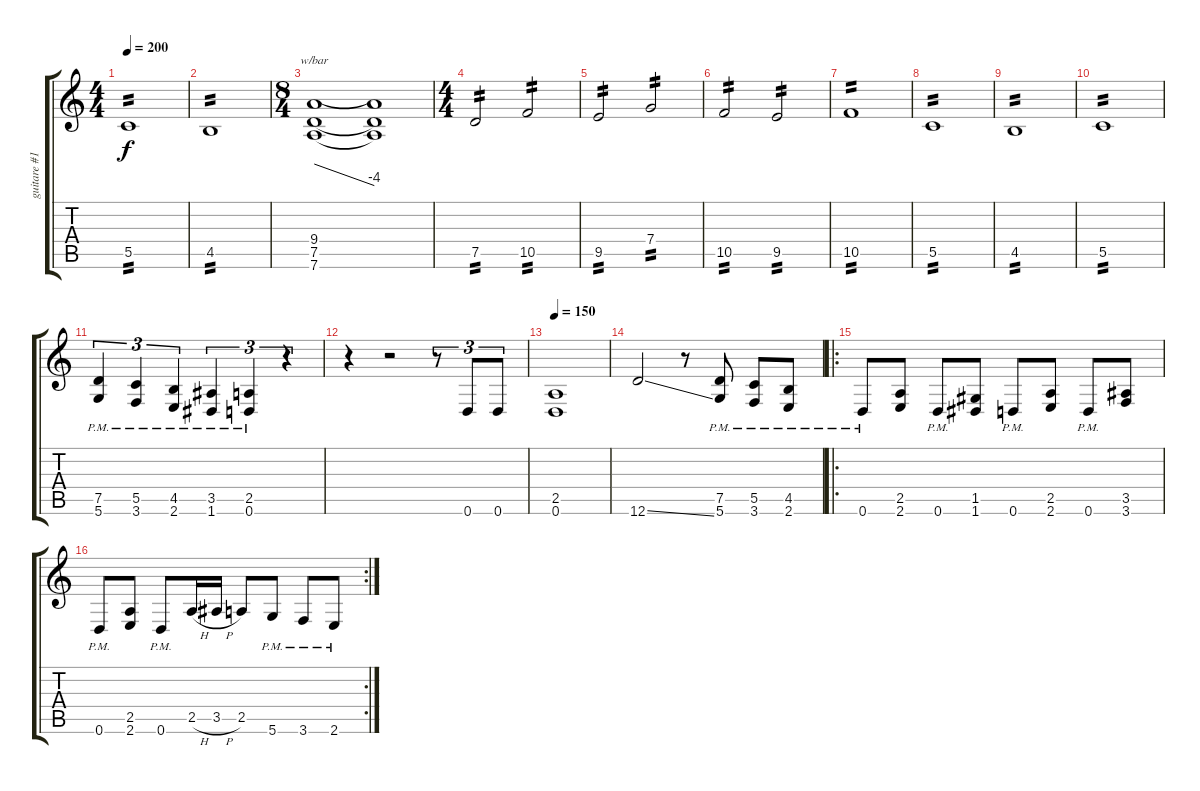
\track ("guitare #1" "guitare #1") {instrument distortionguitar}
\staff {score tabs}
\tuning (D4 A3 F3 C3 G2 D2) {hide}
\ts (4 4)
\tempo 200
\clef g2
\ks c
5.5.1{tp 2 dy f} |
4.5.1{tp 2} |
\ts (8 4)
(9.4 7.5 7.6).1{tbe (dive default 0 0 60 -16)} (9.4{t} 7.5{t} 7.6{t}).1 |
\ts (4 4)
7.5.2{tp 2} 10.5.2{tp 2} |
9.5.2{tp 2} 7.4.2{tp 2} |
10.5.2{tp 2} 9.5.2{tp 2} |
10.5.1{tp 2} |
5.5.1{tp 2} |
4.5.1{tp 2} |
5.5.1{tp 2} |
(7.5{pm} 5.6{pm}).4{tu (3 2)} (5.5{pm} 3.6{pm}).4{tu (3 2)} (4.5{pm} 2.6{pm}).4{tu (3 2)} (3.5{pm} 1.6{pm}).4{tu (3 2)} (2.5{pm} 0.6{pm}).4{tu (3 2)} r.4{tu (3 2)} |
r.4 r.2 r.8{tu (3 2)} 0.6.8{tu (3 2)} 0.6.8{tu (3 2)} |
\tempo 150
(2.5 0.6).1 |
12.6{ss}.2 r.8 (7.5{pm} 5.6{pm}).8 (5.5{pm} 3.6{pm}).8 (4.5{pm} 2.6{pm}).8 |
\ro
0.6{pm}.8 (2.5 2.6).8 0.6{pm}.8 (1.5 1.6).8 0.6{pm}.8 (2.5 2.6).8 0.6{pm}.8 (3.5 3.6).8 |
\rc 2
0.6{pm}.8 (2.5 2.6).8 0.6{pm}.8 2.5{h}.16 3.5{h}.16 2.5.8 5.6{pm}.8 3.6{pm}.8 2.6{pm}.8
